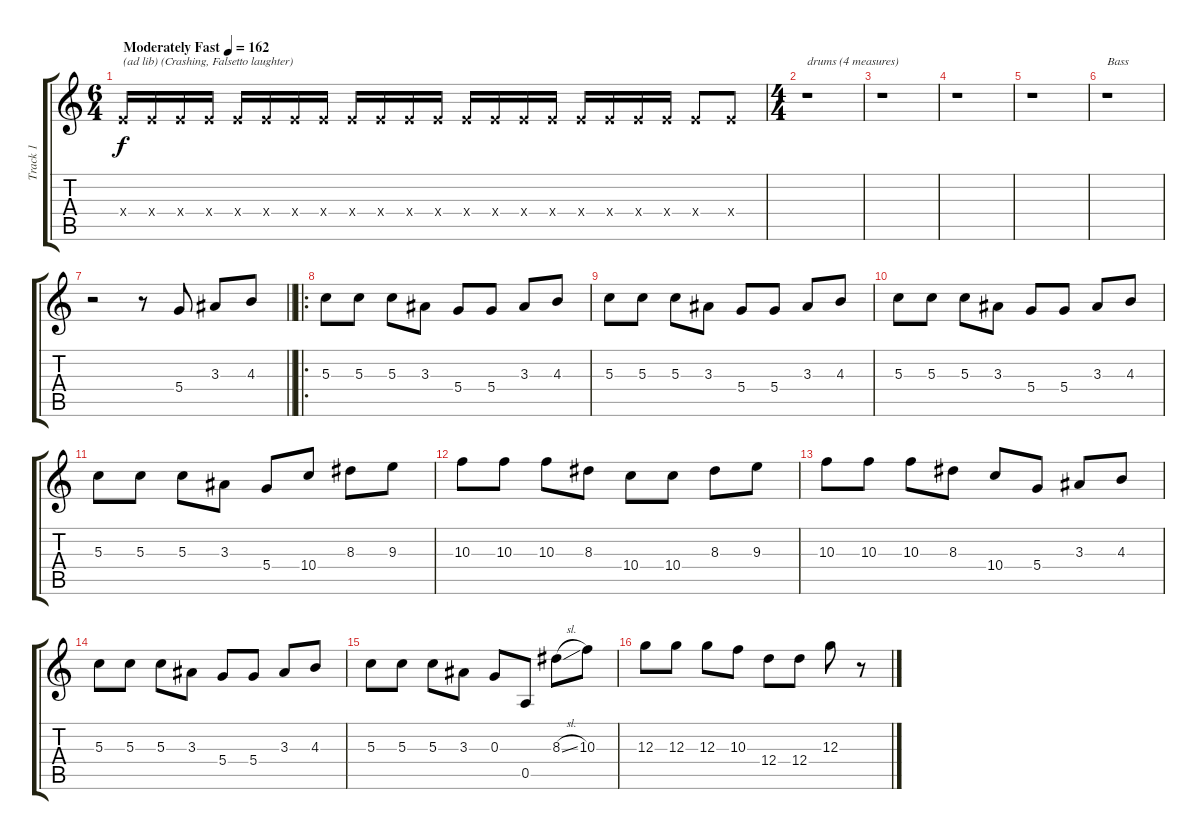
\track ("Track 1" "Track 1") {instrument electricguitarclean}
\staff {score tabs}
\tuning (E4 B3 G3 D3 A2 E2) {hide}
\ts (6 4)
\tempo (162 "Moderately Fast")
\clef g2
\ks c
2.4{x}.16{txt "(ad lib) (Crashing, Falsetto laughter)" dy f instrument electricguitarclean} 2.4{x}.16 2.4{x}.16 2.4{x}.16 2.4{x}.16 2.4{x}.16 2.4{x}.16 2.4{x}.16 2.4{x}.16 2.4{x}.16 2.4{x}.16 2.4{x}.16 2.4{x}.16 2.4{x}.16 2.4{x}.16 2.4{x}.16 2.4{x}.16 2.4{x}.16 2.4{x}.16 2.4{x}.16 2.4{x}.8 2.4{x}.8 |
\ts (4 4)
r.1{txt "drums (4 measures)"} |
r.1 |
r.1 |
r.1 |
r.1{txt "Bass"} |
\barLineRight lightlight
r.2 r.8 5.4.8 3.3.8 4.3.8 |
\ro
5.3.8 5.3.8 5.3.8 3.3.8 5.4.8 5.4.8 3.3.8 4.3.8 |
5.3.8 5.3.8 5.3.8 3.3.8 5.4.8 5.4.8 3.3.8 4.3.8 |
5.3.8 5.3.8 5.3.8 3.3.8 5.4.8 5.4.8 3.3.8 4.3.8 |
5.3.8 5.3.8 5.3.8 3.3.8 5.4.8 10.4.8 8.3.8 9.3.8 |
10.3.8 10.3.8 10.3.8 8.3.8 10.4.8 10.4.8 8.3.8 9.3.8 |
10.3.8 10.3.8 10.3.8 8.3.8 10.4.8 5.4.8 3.3.8 4.3.8 |
5.3.8 5.3.8 5.3.8 3.3.8 5.4.8 5.4.8 3.3.8 4.3.8 |
5.3.8 5.3.8 5.3.8 3.3.8 0.3.8 0.5.8 8.3{sl}.8 10.3.8 |
12.3.8 12.3.8 12.3.8 10.3.8 12.4.8 12.4.8 12.3.8 r.8
